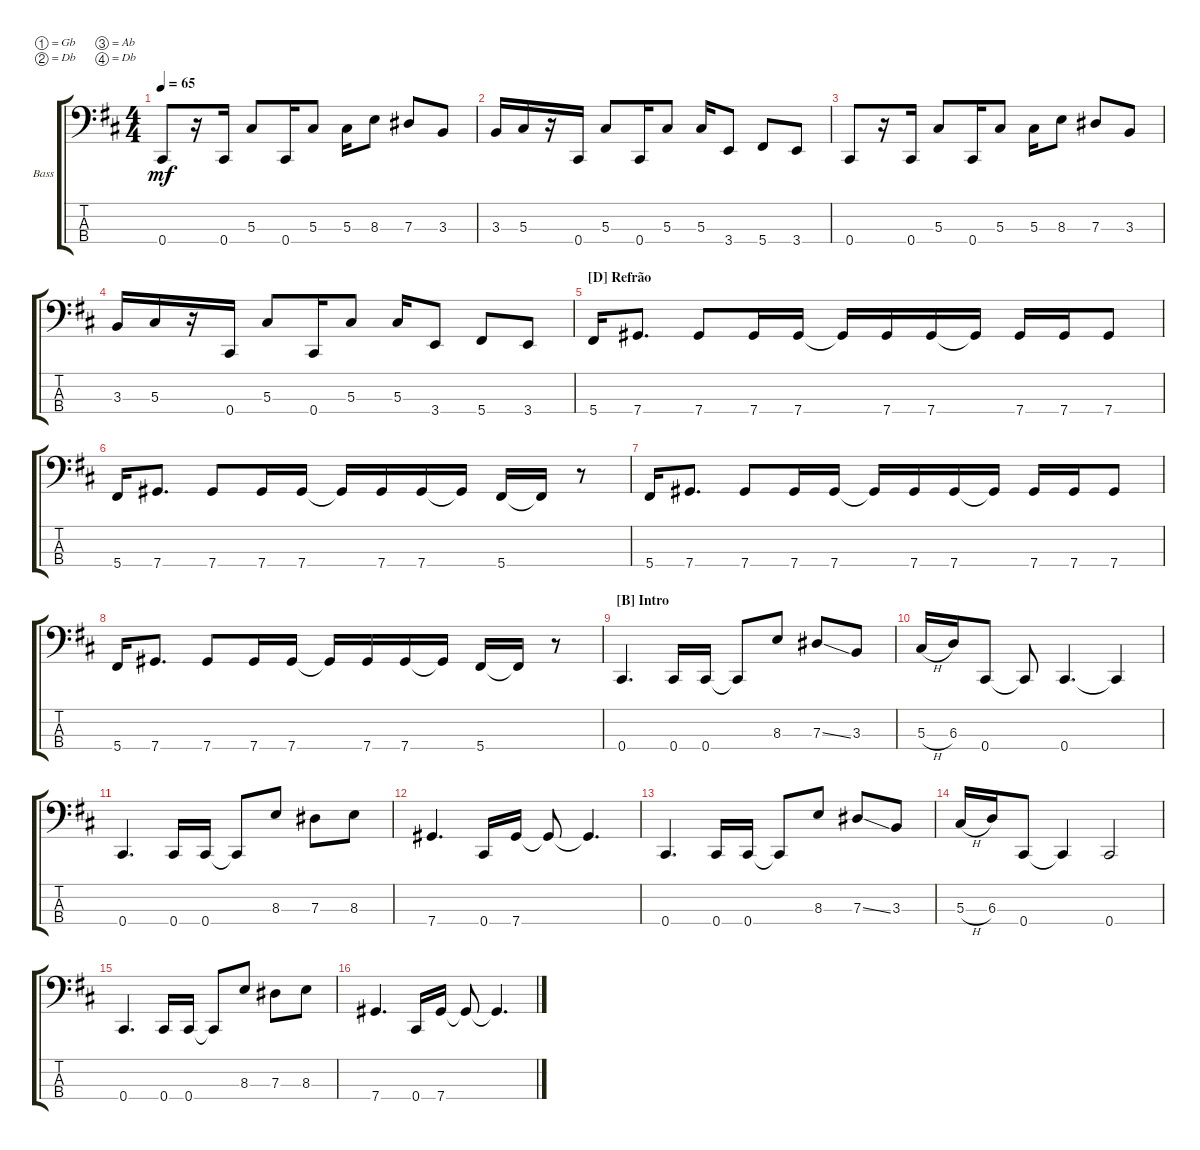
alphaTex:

\defaultSystemsLayout 4
\bracketExtendMode groupsimilarinstruments
\firstSystemTrackNameOrientation horizontal
\otherSystemsTrackNameOrientation horizontal
\track ("Baixo" "Bass") {multiBarRest instrument electricbassfinger}
\staff {score tabs}
\tuning (Gb2 Db2 Ab1 Db1)
\ts (4 4)
\tempo 65
\clef f4
\ks d
0.4.8{dy mf} r.16 0.4.16 5.3.8 0.4.16 5.3.8 5.3.16 8.3.8 7.3.8 3.3.8 |
3.3.16 5.3.16 r.16 0.4.16 5.3.8 0.4.16 5.3.8 5.3.16 3.4.8 5.4.8 3.4.8 |
0.4.8 r.16 0.4.16 5.3.8 0.4.16 5.3.8 5.3.16 8.3.8 7.3.8 3.3.8 |
3.3.16 5.3.16 r.16 0.4.16 5.3.8 0.4.16 5.3.8 5.3.16 3.4.8 5.4.8 3.4.8 |
\section ("D" "Refrão")
5.4.16 7.4.8{d} 7.4.8 7.4.16 7.4.16 7.4{t}.16 7.4.16 7.4.16 7.4{t}.16 7.4.16 7.4.16 7.4.8 |
5.4.16 7.4.8{d} 7.4.8 7.4.16 7.4.16 7.4{t}.16 7.4.16 7.4.16 7.4{t}.16 5.4.16 5.4{t}.16 r.8 |
5.4.16 7.4.8{d} 7.4.8 7.4.16 7.4.16 7.4{t}.16 7.4.16 7.4.16 7.4{t}.16 7.4.16 7.4.16 7.4.8 |
5.4.16 7.4.8{d} 7.4.8 7.4.16 7.4.16 7.4{t}.16 7.4.16 7.4.16 7.4{t}.16 5.4.16 5.4{t}.16 r.8 |
\section ("B" "Intro")
0.4.4{d} 0.4.16 0.4.16 0.4{t}.8 8.3.8 7.3{ss}.8 3.3.8 |
5.3{h}.16 6.3.16 0.4.8 0.4{t}.8 0.4.4{d} 0.4{t}.4 |
0.4.4{d} 0.4.16 0.4.16 0.4{t}.8 8.3.8 7.3.8 8.3.8 |
7.4.4{d} 0.4.16 7.4.16 7.4{t}.8 7.4{t}.4{d} |
0.4.4{d} 0.4.16 0.4.16 0.4{t}.8 8.3.8 7.3{ss}.8 3.3.8 |
5.3{h}.16 6.3.16 0.4.8 0.4{t}.4 0.4.2 |
0.4.4{d} 0.4.16 0.4.16 0.4{t}.8 8.3.8 7.3.8 8.3.8 |
7.4.4{d} 0.4.16 7.4.16 7.4{t}.8 7.4{t}.4{d}
